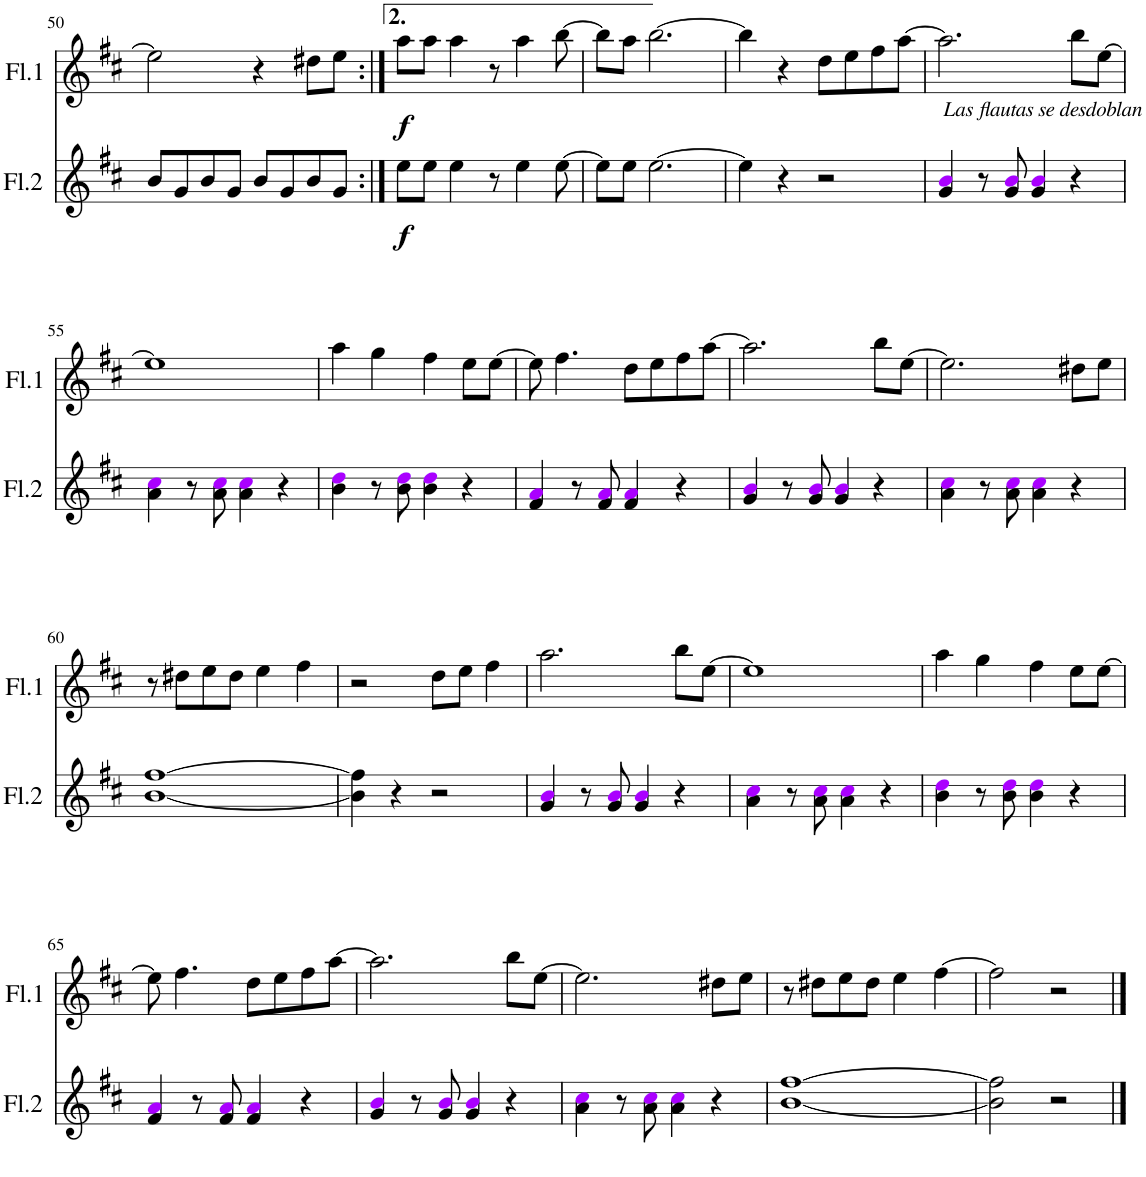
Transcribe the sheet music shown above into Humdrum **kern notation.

**kern	**dynam	**kern	**dynam
*part2	*part2	*part1	*part1
*staff2	*staff2	*staff1	*staff1
*I"Flauta 2	*	*I"Flauta 1	*
*I'Fl.2	*	*I'Fl.1	*
!!LO:PB:g=z
*clefG2	*	*clefG2	*
*k[f#c#]	*	*k[f#c#]	*
*M4/4	*	*M4/4	*
=50	=50	=50	=50
8b/L	.	2ee\]	.
8g/	.	.	.
8b/	.	.	.
8g/J	.	.	.
8b/L	.	4r	.
8g/	.	.	.
8b/	.	8dd#X\L	.
8g/J	.	8ee\J	.
=51:|!	=51:|!	=51:|!	=51:|!
!	!LO:DY:b	!	!LO:DY:b
8ee\L	f	8aa\L	f
8ee\J	.	8aa\J	.
4ee\	.	4aa\	.
8r	.	8r	.
4ee\	.	4aa\	.
[8ee\	.	[8bb\	.
=52	=52	=52	=52
8ee\L]	.	8bb\L]	.
8ee\J	.	8aa\J	.
[2.ee\	.	[2.bb\	.
=53	=53	=53	=53
4ee\]	.	4bb\]	.
4r	.	4r	.
2r	.	8dd\L	.
.	.	8ee\	.
.	.	8ff#\	.
.	.	[8aa\J	.
=54	=54	=54	=54
!LO:TX:a:i:t=Las flautas se desdoblan	!	!	!
4g/ 4bi/	.	2.aa\]	.
8r	.	.	.
8g/ 8bi/	.	.	.
4g/ 4bi/	.	.	.
4r	.	8bb\L	.
.	.	[8ee\J	.
!!LO:LB:g=z
=55	=55	=55	=55
4a\ 4cc#i\	.	1ee]	.
8r	.	.	.
8a\ 8cc#i\	.	.	.
4a\ 4cc#i\	.	.	.
4r	.	.	.
=56	=56	=56	=56
4b\ 4ddi\	.	4aa\	.
8r	.	4gg\	.
8b\ 8ddi\	.	.	.
4b\ 4ddi\	.	4ff#\	.
4r	.	8ee\L	.
.	.	[8ee\J	.
=57	=57	=57	=57
4f#/ 4ai/	.	8ee\]	.
.	.	4.ff#\	.
8r	.	.	.
8f#/ 8ai/	.	.	.
4f#/ 4ai/	.	8dd\L	.
.	.	8ee\	.
4r	.	8ff#\	.
.	.	[8aa\J	.
=58	=58	=58	=58
4g/ 4bi/	.	2.aa\]	.
8r	.	.	.
8g/ 8bi/	.	.	.
4g/ 4bi/	.	.	.
4r	.	8bb\L	.
.	.	[8ee\J	.
=59	=59	=59	=59
4a\ 4cc#i\	.	2.ee\]	.
8r	.	.	.
8a\ 8cc#i\	.	.	.
4a\ 4cc#i\	.	.	.
4r	.	8dd#X\L	.
.	.	8ee\J	.
!!LO:LB:g=z
=60	=60	=60	=60
[1b [1ff#	.	8r	.
.	.	8dd#X\L	.
.	.	8ee\	.
.	.	8dd#\J	.
.	.	4ee\	.
.	.	4ff#\	.
=61	=61	=61	=61
4b\] 4ff#\]	.	2r	.
4r	.	.	.
2r	.	8dd\L	.
.	.	8ee\J	.
.	.	4ff#\	.
=62	=62	=62	=62
4g/ 4bi/	.	2.aa\	.
8r	.	.	.
8g/ 8bi/	.	.	.
4g/ 4bi/	.	.	.
4r	.	8bb\L	.
.	.	[8ee\J	.
=63	=63	=63	=63
4a\ 4cc#i\	.	1ee]	.
8r	.	.	.
8a\ 8cc#i\	.	.	.
4a\ 4cc#i\	.	.	.
4r	.	.	.
=64	=64	=64	=64
4b\ 4ddi\	.	4aa\	.
8r	.	4gg\	.
8b\ 8ddi\	.	.	.
4b\ 4ddi\	.	4ff#\	.
4r	.	8ee\L	.
.	.	[8ee\J	.
!!LO:LB:g=z
=65	=65	=65	=65
4f#/ 4ai/	.	8ee\]	.
.	.	4.ff#\	.
8r	.	.	.
8f#/ 8ai/	.	.	.
4f#/ 4ai/	.	8dd\L	.
.	.	8ee\	.
4r	.	8ff#\	.
.	.	[8aa\J	.
=66	=66	=66	=66
4g/ 4bi/	.	2.aa\]	.
8r	.	.	.
8g/ 8bi/	.	.	.
4g/ 4bi/	.	.	.
4r	.	8bb\L	.
.	.	[8ee\J	.
=67	=67	=67	=67
4a\ 4cc#i\	.	2.ee\]	.
8r	.	.	.
8a\ 8cc#i\	.	.	.
4a\ 4cc#i\	.	.	.
4r	.	8dd#X\L	.
.	.	8ee\J	.
=68	=68	=68	=68
[1b [1ff#	.	8r	.
.	.	8dd#X\L	.
.	.	8ee\	.
.	.	8dd#\J	.
.	.	4ee\	.
.	.	[4ff#\	.
=69	=69	=69	=69
2b\] 2ff#\]	.	2ff#\]	.
2r	.	2r	.
==	==	==	==
*-	*-	*-	*-
